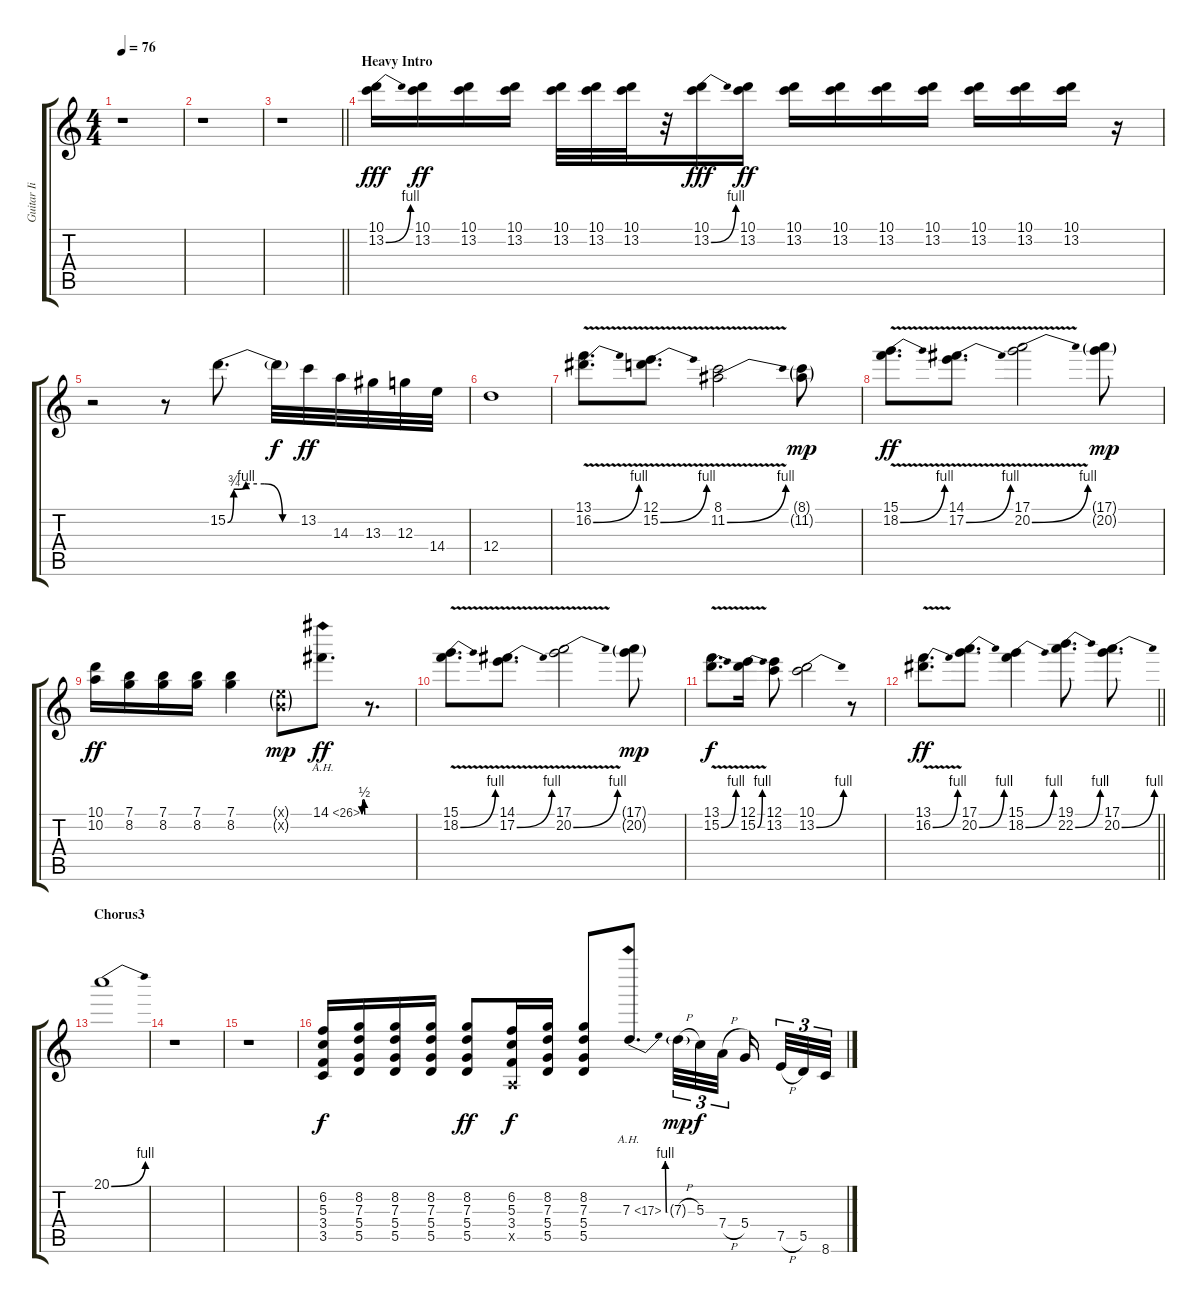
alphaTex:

\track ("Guitar Ii" "Guitar Ii") {instrument distortionguitar}
\staff {score tabs}
\tuning (E4 B3 G3 D3 A2 E2) {hide}
\ts (4 4)
\tempo 76
\clef g2
\ks c
r.1{dy fff} |
r.1 |
\barLineRight lightlight
r.1 |
\section ("" "Heavy Intro")
(10.1 13.2{be (bend 0 0 60 4)}).16 (10.1 13.2).16{dy ff} (10.1 13.2).16 (10.1 13.2).16 (10.1 13.2).32 (10.1 13.2).32 (10.1 13.2).32 r.32 (10.1 13.2{be (bend 0 0 60 4)}).16{dy fff} (10.1 13.2).16{dy ff} (10.1 13.2).16 (10.1 13.2).16 (10.1 13.2).16 (10.1 13.2).16 (10.1 13.2).16 (10.1 13.2).16 (10.1 13.2).16 r.16 |
r.2 r.8 15.2{be (custom 0 0 5 3 15 4 30 4 45 0 60 0)}.8{d} 15.2{t}.32{dy f} 13.2.32{dy ff} 14.3.32 13.3.32 12.3.32 14.4.32 |
12.4.1 |
(13.1{v} 16.2{be (bend 0 0 60 4) v}).8{d} (12.1{v} 15.2{be (bend 0 0 60 4) v}).8{d} (8.1{v} 11.2{be (bend 0 0 60 4) v}).2 (8.1{g} 11.2{g}).8{dy mp} |
(15.1{v} 18.2{be (bend 0 0 60 4) v}).8{d dy ff} (14.1{v} 17.2{be (bend 0 0 60 4) v}).8{d} (17.1{v} 20.2{be (bend 0 0 60 4) v}).2 (17.1{g} 20.2{g}).8{dy mp} |
(10.1 10.2).16{dy ff} (7.1 8.2).16 (7.1 8.2).16 (7.1 8.2).16 (7.1 8.2).4 (0.1{g x} 0.2{g x}).8{dy mp} 14.1{be (custom 0 0 7 2 15 2 30 2 45 0 60 0) ah 12}.8{d dy ff} r.8{d} |
(15.1{v} 18.2{be (bend 0 0 60 4) v}).8{d} (14.1{v} 17.2{be (bend 0 0 60 4) v}).8{d} (17.1{v} 20.2{be (bend 0 0 60 4) v}).2 (17.1{g} 20.2{g}).8{dy mp} |
(13.1{v} 15.2{be (bend 0 0 60 4) v}).8{d dy f} (12.1{v} 15.2{be (bend 0 0 60 4) v}).16 (12.1 13.2).8 (10.1 13.2{be (bend 0 0 60 4)}).2 r.8 |
\barLineRight lightlight
(13.1{v} 16.2{be (bend 0 0 60 4) v}).8{d dy ff} (17.1 20.2{be (bend 0 0 60 4)}).8{d} (15.1 18.2{be (bend 0 0 60 4)}).4 (19.1 22.2{be (bend 0 0 60 4)}).8{d} (17.1 20.2{be (bend 0 0 60 4)}).8{d} |
\section ("" "Chorus3")
20.1{be (bend 0 0 60 4)}.1 |
r.1 |
r.1 |
(6.2 5.3 3.4 3.5).16{dy f} (8.2 7.3 5.4 5.5).16 (8.2 7.3 5.4 5.5).16 (8.2 7.3 5.4 5.5).16 (8.2 7.3 5.4 5.5).8{dy ff} (6.2 5.3 3.4 0.5{x}).16{dy f} (8.2 7.3 5.4 5.5).16 (8.2 7.3 5.4 5.5).8 7.3{be (bend 0 0 60 4) ah 10}.8{d} 7.3{h g}.32{tu (3 2) dy mp} 5.3.32{tu (3 2) dy f} 7.4{h}.32{tu (3 2) beam splitsecondary} 5.4.16{beam splitsecondary} 7.5{h}.32{tu (3 2)} 5.5.32{tu (3 2)} 8.6.32{tu (3 2)}
